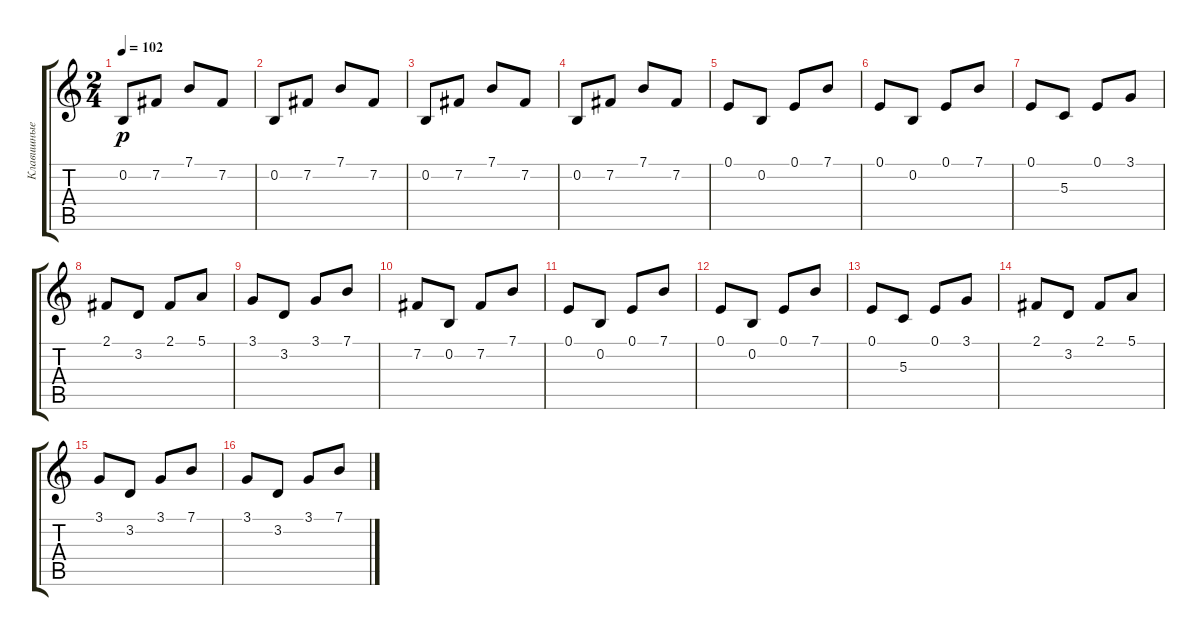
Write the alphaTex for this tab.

\track ("Клавишные" "Клавишные") {instrument synthbrass2}
\staff {score tabs}
\tuning (E4 B3 G3 D3 A2 E2) {hide}
\ts (2 4)
\tempo 102
\clef g2
\ks c
0.2.8{dy p} 7.2.8 7.1.8 7.2.8 |
0.2.8 7.2.8 7.1.8 7.2.8 |
0.2.8 7.2.8 7.1.8 7.2.8 |
0.2.8 7.2.8 7.1.8 7.2.8 |
0.1.8 0.2.8 0.1.8 7.1.8 |
0.1.8 0.2.8 0.1.8 7.1.8 |
0.1.8 5.3.8 0.1.8 3.1.8 |
2.1.8 3.2.8 2.1.8 5.1.8 |
3.1.8 3.2.8 3.1.8 7.1.8 |
7.2.8 0.2.8 7.2.8 7.1.8 |
0.1.8 0.2.8 0.1.8 7.1.8 |
0.1.8 0.2.8 0.1.8 7.1.8 |
0.1.8 5.3.8 0.1.8 3.1.8 |
2.1.8 3.2.8 2.1.8 5.1.8 |
3.1.8 3.2.8 3.1.8 7.1.8 |
3.1.8 3.2.8 3.1.8 7.1.8
